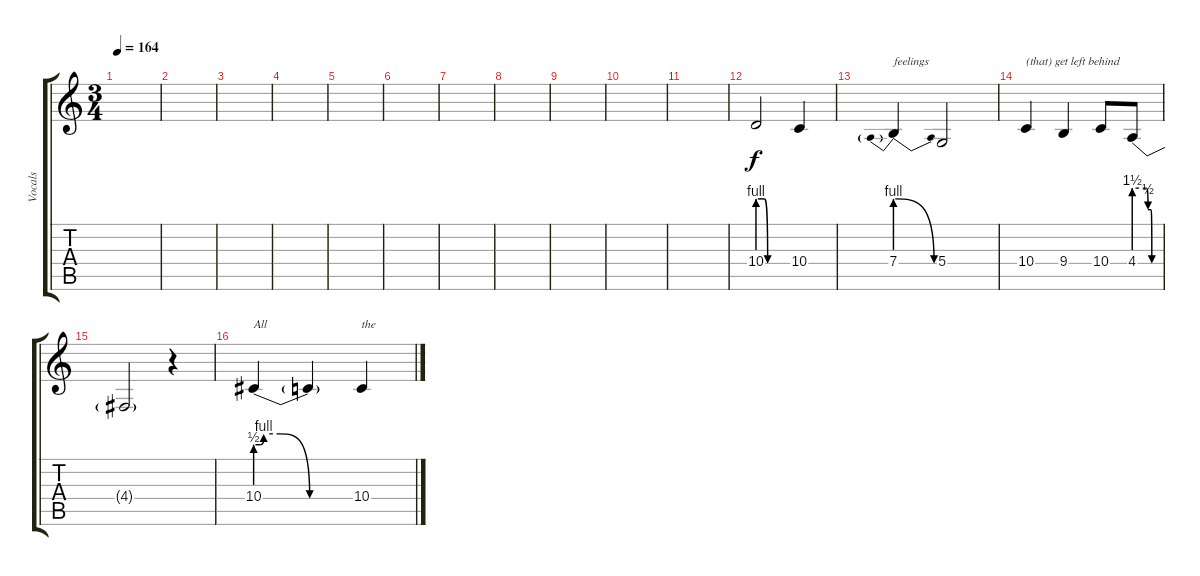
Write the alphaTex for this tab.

\track ("Vocals" "Vocals") {instrument lead1square}
\staff {score tabs}
\tuning (E4 B3 G3 D3 A2 E2) {hide}
\ts (3 4)
\tempo 164
\clef g2
\ks c
|
|
|
|
|
|
|
|
|
|
|
10.4{be (custom 0 4 13 4 20 0 60 0)}.2 10.4.4 |
7.4{be (prebendrelease 0 4 60 0)}.4{txt "feelings"} 5.4.2 |
10.4.4{txt "(that) get left behind"} 9.4.4 10.4.8 4.4{be (custom 0 6 29 6 33 2 40 2 42 0 60 0)}.8 |
4.4{t}.2 r.4 |
10.4{be (custom 0 2 3 2 5 4 15 4 33 0 60 0)}.4{txt "All"} 10.4{t}.4 10.4.4{txt "the"}
